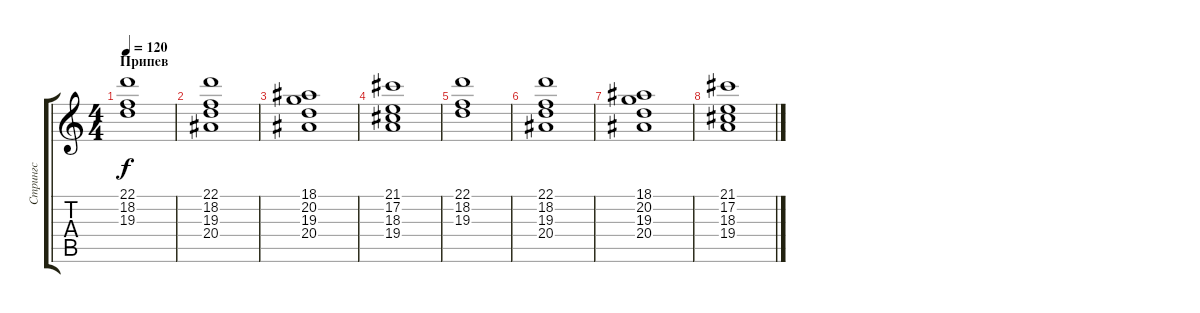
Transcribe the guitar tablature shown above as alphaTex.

\track ("Стрингс" "Стрингс") {instrument tremolostrings}
\staff {score tabs}
\tuning (E4 B3 G3 D3 A2 E2) {hide}
\ts (4 4)
\section ("" "Припев")
\tempo 120
\clef g2
\ks c
(22.1 18.2 19.3).1{dy f} |
(22.1 18.2 19.3 20.4).1 |
(18.1 20.2 19.3 20.4).1 |
(21.1 17.2 18.3 19.4).1 |
(22.1 18.2 19.3).1 |
(22.1 18.2 19.3 20.4).1 |
(18.1 20.2 19.3 20.4).1 |
(21.1 17.2 18.3 19.4).1
